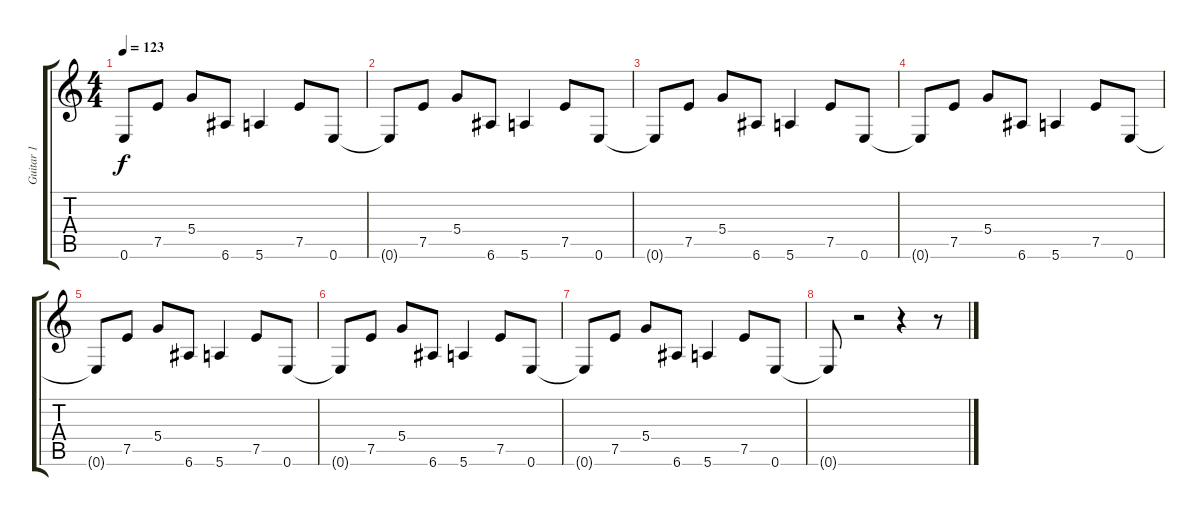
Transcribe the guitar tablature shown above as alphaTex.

\track ("Guitar 1" "Guitar 1") {instrument distortionguitar}
\staff {score tabs}
\tuning (E4 B3 G3 D3 A2 E2) {hide}
\ts (4 4)
\tempo 123
\clef g2
\ks c
0.6{t}.8{dy f} 7.5.8 5.4.8 6.6.8 5.6.4 7.5.8 0.6.8 |
0.6{t}.8 7.5.8 5.4.8 6.6.8 5.6.4 7.5.8 0.6.8 |
0.6{t}.8 7.5.8 5.4.8 6.6.8 5.6.4 7.5.8 0.6.8 |
0.6{t}.8 7.5.8 5.4.8 6.6.8 5.6.4 7.5.8 0.6.8 |
0.6{t}.8 7.5.8 5.4.8 6.6.8 5.6.4 7.5.8 0.6.8 |
0.6{t}.8 7.5.8 5.4.8 6.6.8 5.6.4 7.5.8 0.6.8 |
0.6{t}.8 7.5.8 5.4.8 6.6.8 5.6.4 7.5.8 0.6.8 |
0.6{t}.8 r.2 r.4 r.8
